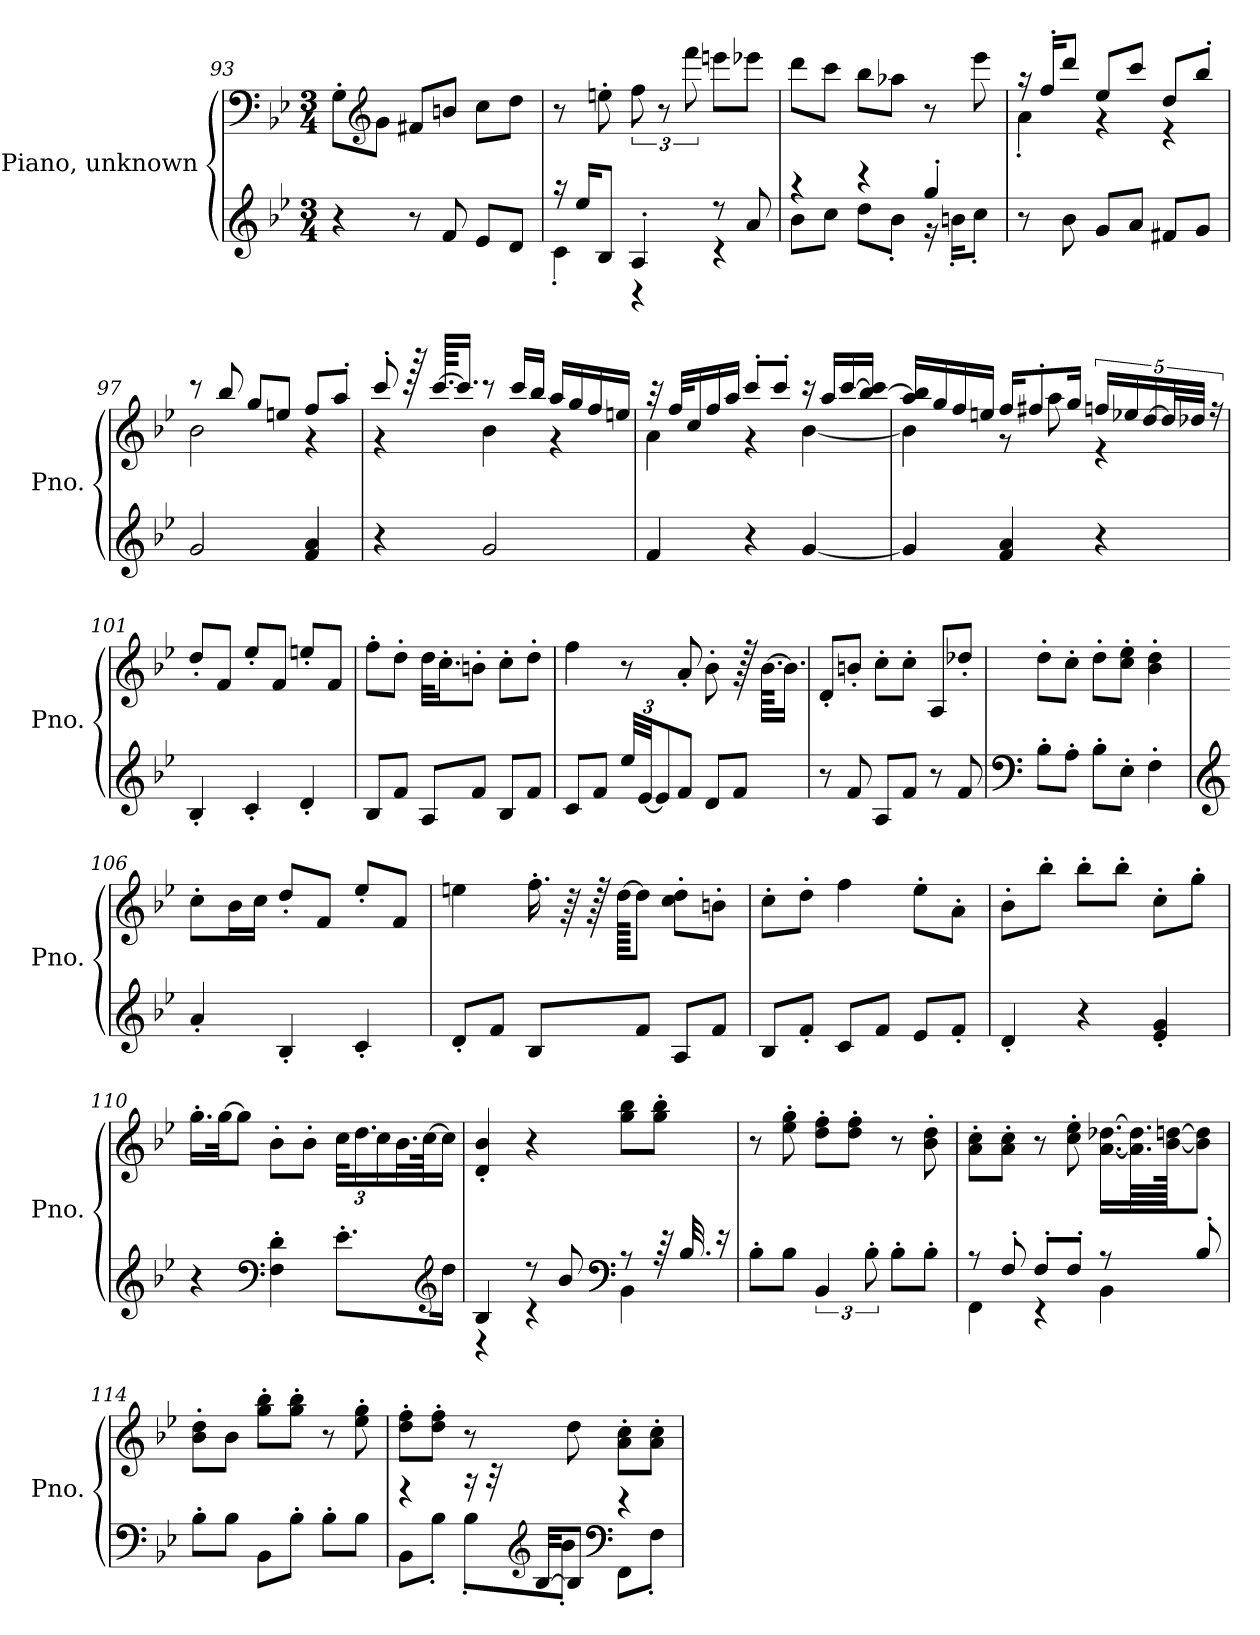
**kern	**kern
*part1	*part1
*staff2	*staff1
*I"Piano, unknown	*
*I'Pno.	*
!!LO:LB:g=z
*clefG2	*clefF4
*k[b-e-]	*k[b-e-]
*M3/4	*M3/4
=93	=93
4r	8G'\L
*	*clefG2
.	8g\J
8r	8f#X/L
8f/	8bn/J
8e-/L	8cc\L
8d/J	8dd\J
=94	=94
*^	*
16r	4c'\	8r
16ee-/KL	.	.
8B-/J	.	8een'\
4A'/	4r	12ff\
.	.	12r
.	.	12fff\
8r	4r	8eeen\L
8a/	.	8eee-X\J
=95	=95	=95
4r	8b-\L	8ddd\L
.	8cc\J	8ccc\J
4r	8dd\L	8bb-\L
.	8b-'\J	8aa-X\J
4gg'/	16r	8r
.	16bn'\KL	.
.	8cc'\J	8eee-\
*v	*v	*
=96	=96
*	*^
8r	16r	4a'\
.	16ff'/KL	.
8b-\	8ddd/J	.
8g/L	8ee-/L	4r
8a/J	8ccc/J	.
8f#X/L	8dd/L	4r
8g/J	8bb-'/J	.
!!LO:LB:g=z	!!
=97	=97	=97
2g/	8r	2b-\
.	8bb-/	.
.	8gg/L	.
.	8een/J	.
4f/ 4a/	8ff/L	4r
.	8aa'/J	.
=98	=98	=98
4r	8ccc'/	4r
.	128r	.
.	[64.ccc/KKLL	.
.	16.ccc/JJ]	.
2g/	8r	4b-\
.	16ccc/LL	.
.	16bb-/JJ	.
.	16aa/LL	4r
.	16gg/	.
.	16ff/	.
.	16een/JJ	.
=99	=99	=99
4f/	32r	4a\
.	32ff/KLL	.
.	16cc/	.
.	16ff/	.
.	16aa/JJ	.
4r	8ccc'/L	4r
.	8ccc'/J	.
[4g/	16r	[4b-\
.	16aa/LL	.
.	[16ccc/	.
.	[16bb-/ 16ccc/]JJ	.
!!LO:LB:g=z	!!
=100	=100	=100
4g/]	16aa/ 16bb-/]LL	4b-\]
.	16gg/	.
.	16ff/	.
.	16een/JJ	.
4f/ 4a/	16ff/KL	8r
.	8ff#X'/	.
.	.	8aa\
.	16gg/Jk	.
4r	20ffn/LL	4r
.	20ee-X/	.
.	[20dd/	.
.	40dd/L]	.
.	40dd-X/JJJ	.
.	20r	.
*	*v	*v
=101	=101
4B-'/	8dd'/L
.	8f/J
4c'/	8ee-'/L
.	8f/J
4d'/	8een'/L
.	8f/J
=102	=102
8B-/L	8ff'\L
8f/J	8dd'\J
8A/L	32dd\KLL
.	16.cc'\J
8f/J	8bn'\J
8B-/L	8cc'\L
8f/J	8dd'\J
!!LO:LB:g=z
=103	=103
8c/L	4ff\
8f/J	.
*Xbrackettup	*
48ee-/LLL	8r
[48e-/JJ	.
12e-/]	.
8f/J	8a'/
8d/L	8b-'\
8f/J	128r
.	[64.b-\KKLL
.	16.b-\JJ]
=104	=104
8r	8d'/L
8f/	8bn'/J
8A/L	8cc'\L
8f/J	8cc'\J
8r	8A/L
8f/	8dd-X'/J
=105	=105
*clefF4	*
8B-'\L	8dd'\L
8A'\J	8cc'\J
8B-'\L	8dd'\L
8E-'\J	8cc\' 8ee-\'J
4F'\	4b-\' 4dd\'
=106	=106
*clefG2	*
4a'/	8cc'\L
.	16b-\L
.	16cc\JJ
4B-'/	8dd'/L
.	8f/J
4c'/	8ee-'/L
.	8f/J
!!LO:PB:g=z
=107	=107
8d'/L	4een\
8f/J	.
8B-/L	16.ff'\
.	64r
.	128r
.	[128dd\KKKKL
8f/J	8dd\J]
8A/L	8cc\' 8dd\'L
8f/J	8bn'\J
=108	=108
8B-/L	8cc'\L
8f'/J	8dd'\J
8c/L	4ff\
8f/J	.
8e-/L	8ee-'\L
8f'/J	8a'\J
=109	=109
4d'/	8b-'\L
.	8bb-'\J
4r	8bb-'\L
.	8bb-'\J
4e-/' 4g/'	8cc'\L
.	8gg'\J
=110	=110
4r	16.gg'\LL
.	[32gg\JK
.	8gg\J]
*clefF4	*
4F\' 4d\'	8b-'\L
.	8b-'\J
*	*Xbrackettup
8.e-'\L	48cc\KLL
.	24.dd\
.	24cc\
.	32.b-\L
.	[64cc\JK
*clefG2	*
16dd\Jk	16cc\JJ]
!!LO:LB:g=z
=111	=111
*^	*
4B-/	4r	4d/' 4b-/'
8r	4r	4r
8b-/	.	.
*clefF4	*	*
8r	4BB-\	8gg\ 8bb-\L
64r	.	8gg\' 8bb-\'J
32.B-/	.	.
16r	.	.
*v	*v	*
=112	=112
8B-'\L	8r
8B-\J	8ee-\' 8gg\'
*brackettup	*
6BB-/	8dd\' 8ff\'L
.	8dd\' 8ff\'J
12B-'\	.
8B-'\L	8r
8B-'\J	8b-\' 8dd\'
=113	=113
*^	*
8r	4FF\	8a\' 8cc\'L
8F'/	.	8a\' 8cc\'J
8F'/L	4r	8r
8F'/J	.	8cc\' 8ee-\'
8r	4BB-\	[16.a\ [16.dd-X\LL
.	.	64.a\] 64.dd-\]LL
.	.	[128b-\ [128ddn\JJJK
8B-'/	.	8b-\] 8dd\]J
*v	*v	*
=114	=114
8B-'\L	8b-\' 8dd\'L
8B-\J	8b-\J
8BB-\L	8gg\' 8bb-\'L
8B-'\J	8gg\' 8bb-\'J
8B-'\L	8r
8B-\J	8ee-\' 8gg\'
!!LO:LB:g=z
=115	=115
*^	*
4r	8BB-\L	8dd\' 8ff\'L
.	8B-'\J	8dd\' 8ff\'J
16r	8B-'\L	8r
32r	.	.
*clefG2	*	*
[32B-/KKL	.	.
8B-/J]	8b-'\J	8dd\
*clefF4	*	*
4r	8FF\L	8a\' 8cc\'L
.	8F'\J	8a\' 8cc\'J
*v	*v	*
=	=
*-	*-
